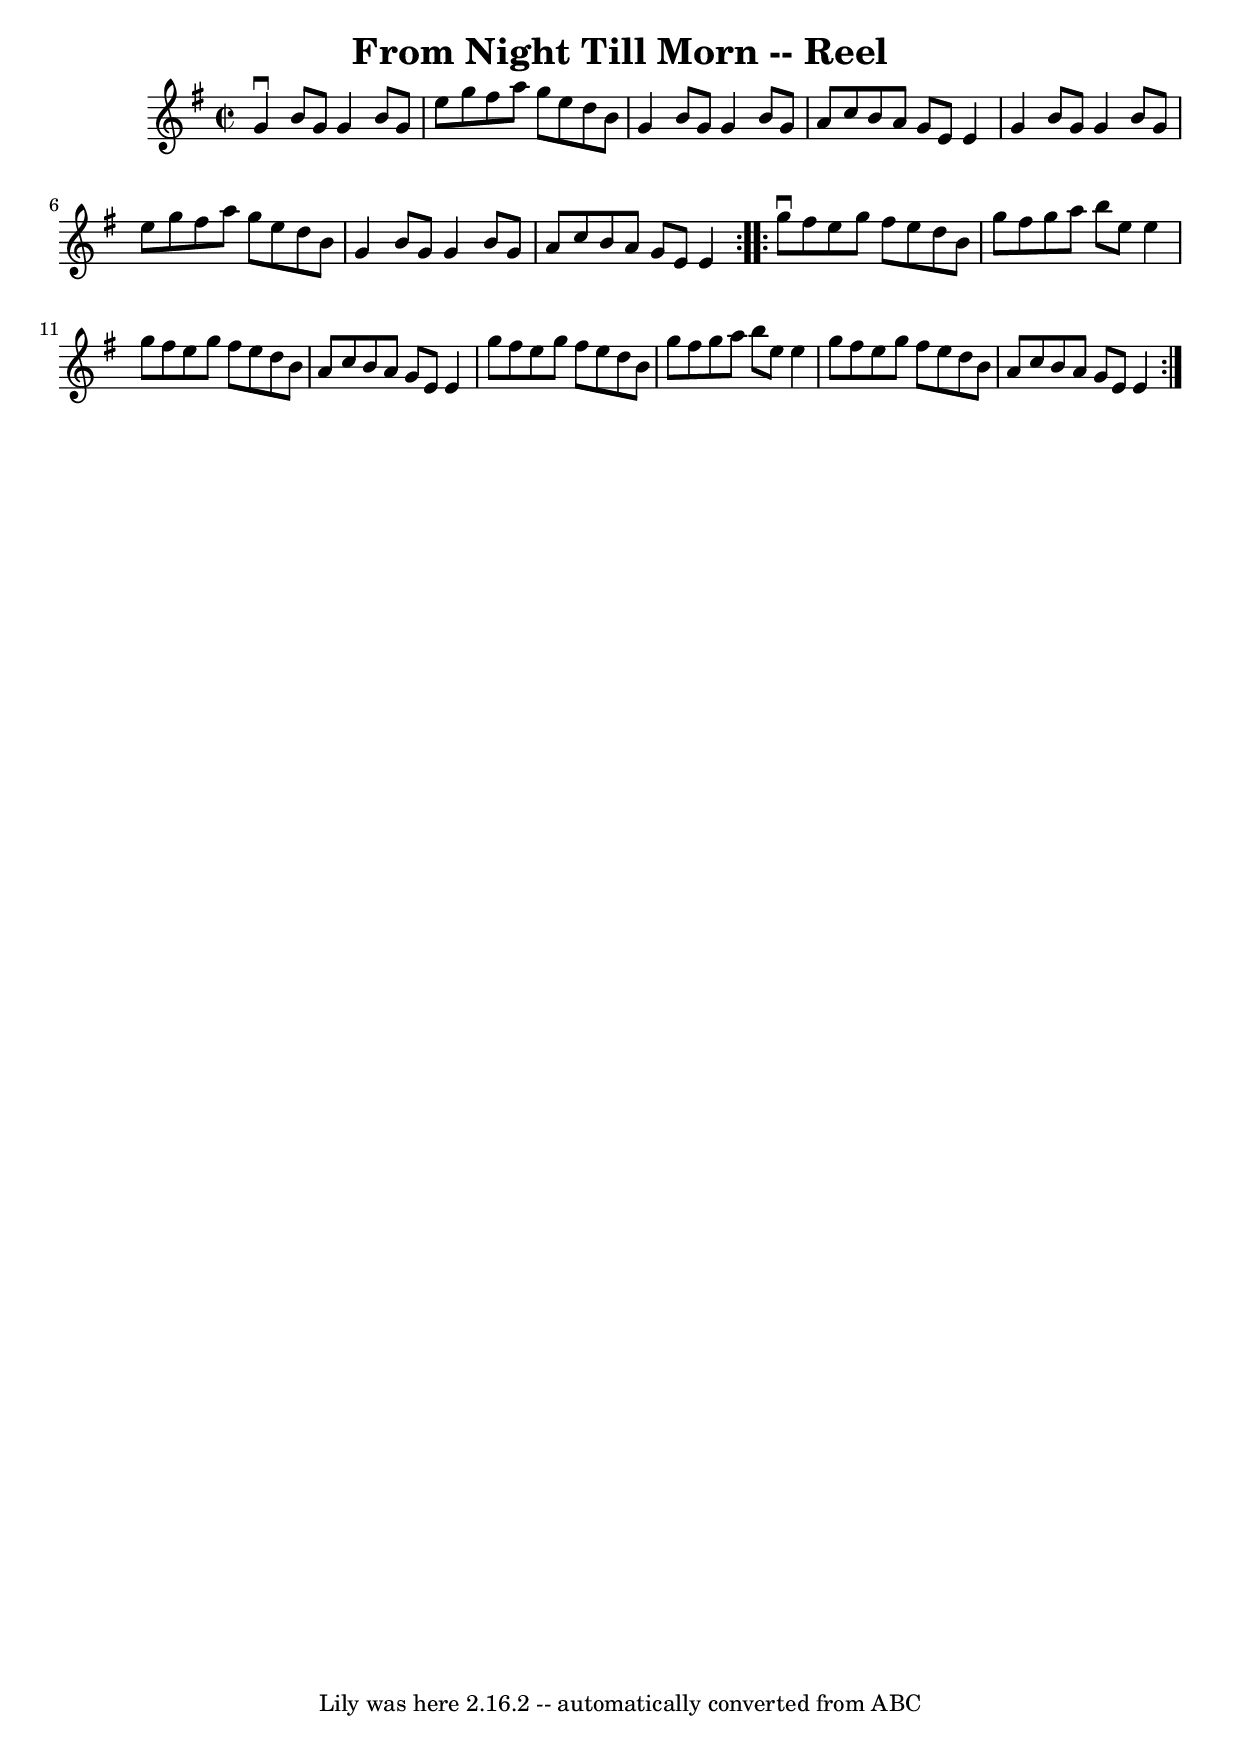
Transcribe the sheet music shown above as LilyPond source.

\version "2.16.2"
\include "Mammoth.ily"
\header {
  %% book = "Ryan's Mammoth Collection"
  crossRefNumber = "1"
  footnotes = "\\\\138"
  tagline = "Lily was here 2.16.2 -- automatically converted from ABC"
  title = "From Night Till Morn -- Reel"

}
voicedefault =  {



  \repeat volta 2 {

    \override Staff.TimeSignature #'style = #'C
    \time 2/2 
    \key g \major     g'4^\downbow b'8 g'8 g'4 b'8 g'8      |
    e''8 g''8 fis''8 a''8 g''8 e''8 d''8 b'8     |
    g'4 b'8 g'8 g'4 b'8 g'8    |
    a'8 c''8         b'8 a'8 g'8 e'8 e'4     |
    g'4 b'8 g'8 g'4 b'8      g'8     |
    e''8 g''8 fis''8 a''8 g''8 e''8 d''8         b'8     |
    g'4 b'8 g'8 g'4 b'8 g'8    |
    a'8    
    c''8 b'8 a'8 g'8 e'8 e'4    
  } 
  \repeat volta 2 {     g''8^\downbow fis''8 e''8 g''8 fis''8 e''8 d''8 b'8     |
         g''8 fis''8 g''8 a''8 b''8 e''8 e''4     |
    g''8         fis''8 e''8 g''8 fis''8 e''8 d''8 b'8     |
    a'8         c''8 b'8 a'8 g'8 e'8 e'4     |
    g''8 fis''8 e''8       g''8 fis''8 e''8 d''8 b'8     |
    g''8 fis''8 g''8         a''8 b''8 e''8 e''4     |
    g''8 fis''8 e''8 g''8         fis''8 e''8 d''8 b'8     |
    a'8 c''8 b'8 a'8 g'8    
    e'8 e'4    
  }   

}

\score{
  <<

    \context Staff="default"
    {
      \voicedefault 
      
    }

  >>
  \layout {
    
  }
  \midi {
  }

}
